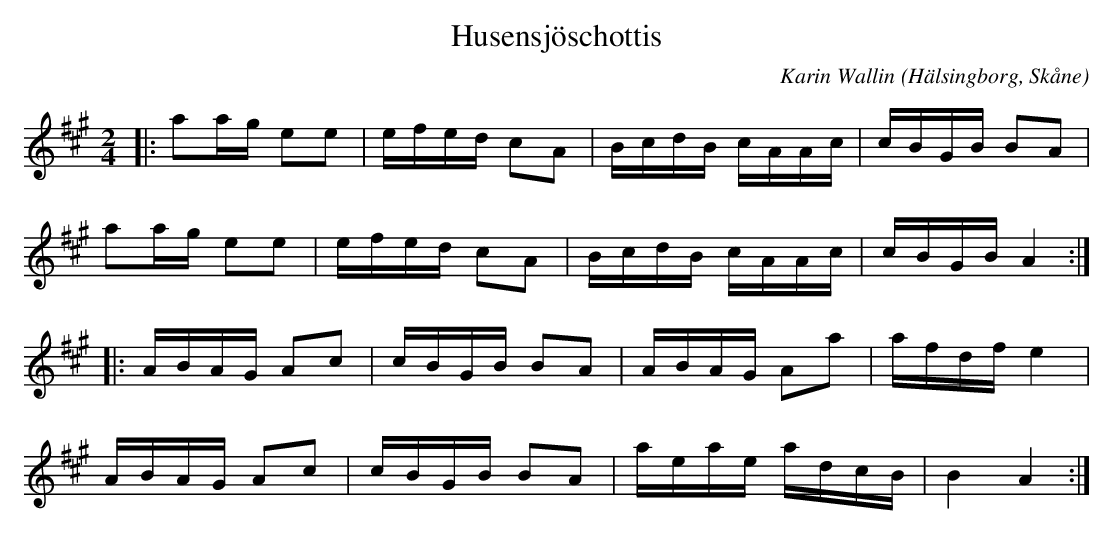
X:1
T:Husensjöschottis
C:Karin Wallin
O:Hälsingborg, Skåne
M:2/4
L:1/16
K:A
|: a2ag  e2e2 | efed c2A2 | BcdB cAAc | cBGB B2A2  |
a2ag  e2e2 | efed c2A2 | BcdB cAAc | cBGB A4  :|
|: ABAG A2c2 | cBGB B2A2 | ABAG A2a2 | afdf e4 |
ABAG A2c2 | cBGB B2A2 |  aeae adcB |  B4 A4 :|
